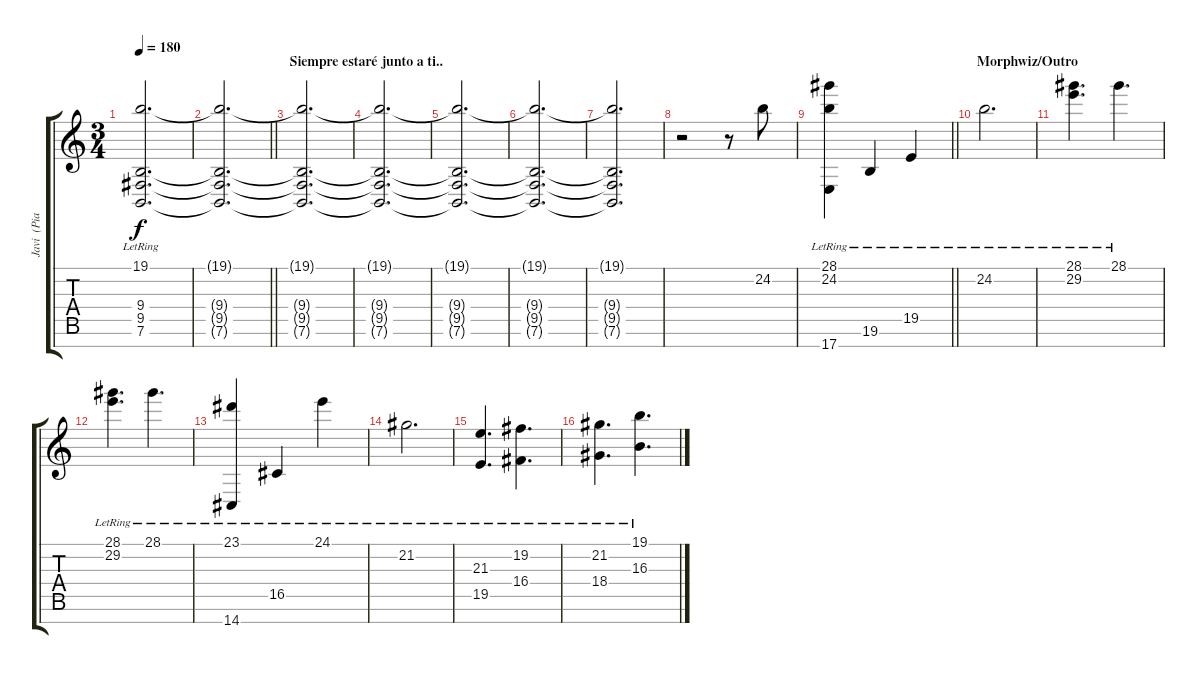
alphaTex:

\track ("Javi  (Piano)" "Javi  (Pia") {instrument electricgrandpiano}
\staff {score tabs}
\tuning (E4 B3 G3 D3 A2 E2 B1) {hide}
\ts (3 4)
\tempo 180
\clef g2
\ks c
(19.1{lr} 9.4{t} 9.5{t} 7.6{t}).2{d dy f} |
\barLineRight lightlight
(19.1{t} 9.4{t} 9.5{t} 7.6{t}).2{d} |
\section ("" "Siempre estaré junto a ti..")
(19.1{t} 9.4{t} 9.5{t} 7.6{t}).2{d} |
(19.1{t} 9.4{t} 9.5{t} 7.6{t}).2{d} |
(19.1{t} 9.4{t} 9.5{t} 7.6{t}).2{d} |
(19.1{t} 9.4{t} 9.5{t} 7.6{t}).2{d} |
(19.1{t} 9.4{t} 9.5{t} 7.6{t}).2{d} |
r.2 r.8 24.2.8 |
\barLineRight lightlight
(28.1{lr} 24.2{lr} 17.7{lr}).4 19.6{lr}.4 19.5{lr}.4 |
\section ("" "Morphwiz/Outro")
24.2{lr}.2{d} |
(28.1{lr} 29.2{lr}).4{d} 28.1{lr}.4{d} |
(28.1{lr} 29.2{lr}).4{d} 28.1{lr}.4{d} |
(23.1{lr} 14.7{lr}).4 16.5{lr}.4 24.1{lr}.4 |
21.2{lr}.2{d} |
(21.3{lr} 19.5{lr}).4{d} (19.2{lr} 16.4{lr}).4{d} |
(21.2{lr} 18.4{lr}).4{d} (19.1{lr} 16.3{lr}).4{d}
